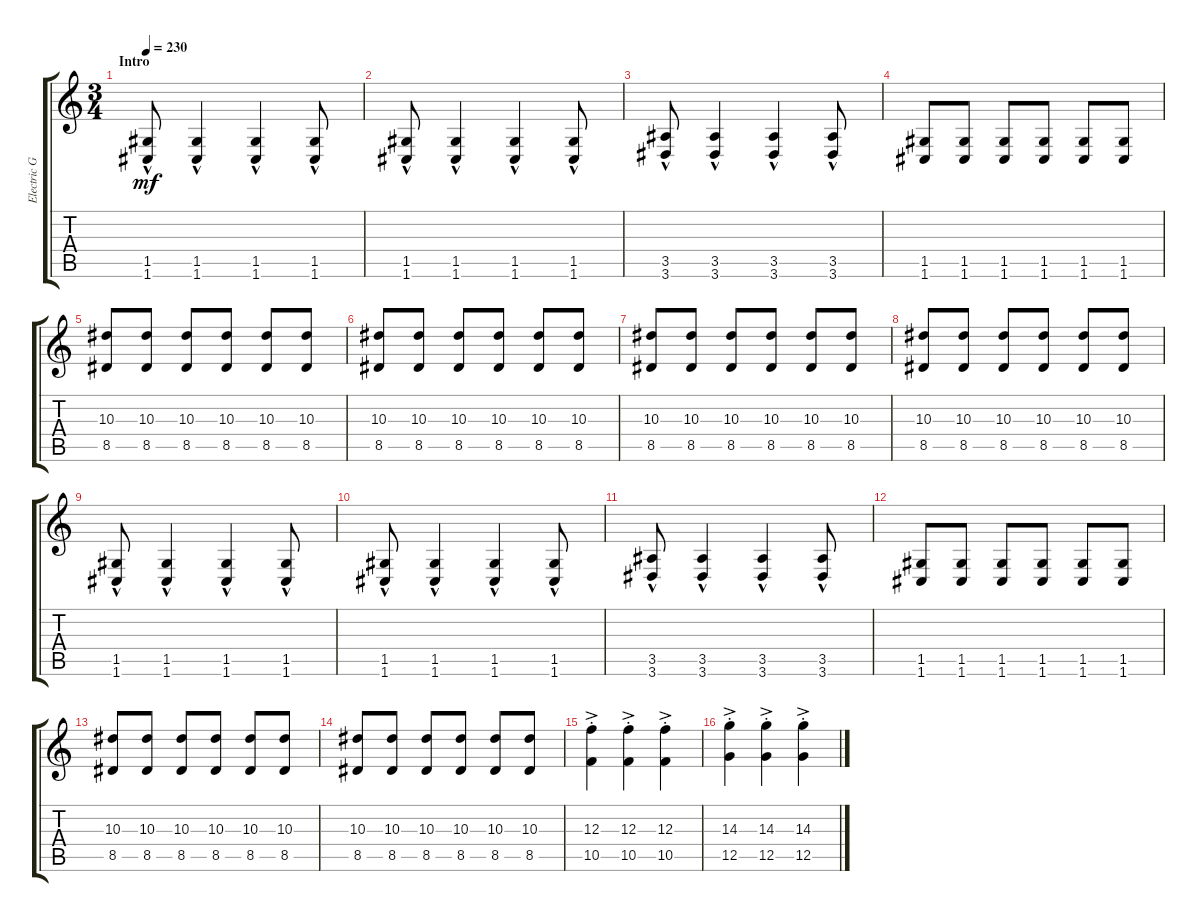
\track ("Electric Guitar" "Electric G") {instrument distortionguitar}
\staff {score tabs}
\tuning (D4 A3 F3 C3 G2 C2) {hide}
\ts (3 4)
\section ("" "Intro")
\tempo 230
\clef g2
\ks c
(1.5{hac} 1.6{hac}).8{dy mf instrument distortionguitar} (1.5{hac} 1.6{hac}).4 (1.5{hac} 1.6{hac}).4 (1.5{hac} 1.6{hac}).8 |
(1.5{hac} 1.6{hac}).8 (1.5{hac} 1.6{hac}).4 (1.5{hac} 1.6{hac}).4 (1.5{hac} 1.6{hac}).8 |
(3.5{hac} 3.6{hac}).8 (3.5{hac} 3.6{hac}).4 (3.5{hac} 3.6{hac}).4 (3.5{hac} 3.6{hac}).8 |
(1.5 1.6).8 (1.5 1.6).8 (1.5 1.6).8 (1.5 1.6).8 (1.5 1.6).8 (1.5 1.6).8 |
(10.3 8.5).8 (10.3 8.5).8 (10.3 8.5).8 (10.3 8.5).8 (10.3 8.5).8 (10.3 8.5).8 |
(10.3 8.5).8 (10.3 8.5).8 (10.3 8.5).8 (10.3 8.5).8 (10.3 8.5).8 (10.3 8.5).8 |
(10.3 8.5).8 (10.3 8.5).8 (10.3 8.5).8 (10.3 8.5).8 (10.3 8.5).8 (10.3 8.5).8 |
(10.3 8.5).8 (10.3 8.5).8 (10.3 8.5).8 (10.3 8.5).8 (10.3 8.5).8 (10.3 8.5).8 |
(1.5{hac} 1.6{hac}).8 (1.5{hac} 1.6{hac}).4 (1.5{hac} 1.6{hac}).4 (1.5{hac} 1.6{hac}).8 |
(1.5{hac} 1.6{hac}).8 (1.5{hac} 1.6{hac}).4 (1.5{hac} 1.6{hac}).4 (1.5{hac} 1.6{hac}).8 |
(3.5{hac} 3.6{hac}).8 (3.5{hac} 3.6{hac}).4 (3.5{hac} 3.6{hac}).4 (3.5{hac} 3.6{hac}).8 |
(1.5 1.6).8 (1.5 1.6).8 (1.5 1.6).8 (1.5 1.6).8 (1.5 1.6).8 (1.5 1.6).8 |
(10.3 8.5).8 (10.3 8.5).8 (10.3 8.5).8 (10.3 8.5).8 (10.3 8.5).8 (10.3 8.5).8 |
(10.3 8.5).8 (10.3 8.5).8 (10.3 8.5).8 (10.3 8.5).8 (10.3 8.5).8 (10.3 8.5).8 |
(12.3{ac st} 10.5{ac st}).4 (12.3{ac st} 10.5{ac st}).4 (12.3{ac st} 10.5{ac st}).4 |
(14.3{ac st} 12.5{ac st}).4 (14.3{ac st} 12.5{ac st}).4 (14.3{ac st} 12.5{ac st}).4
